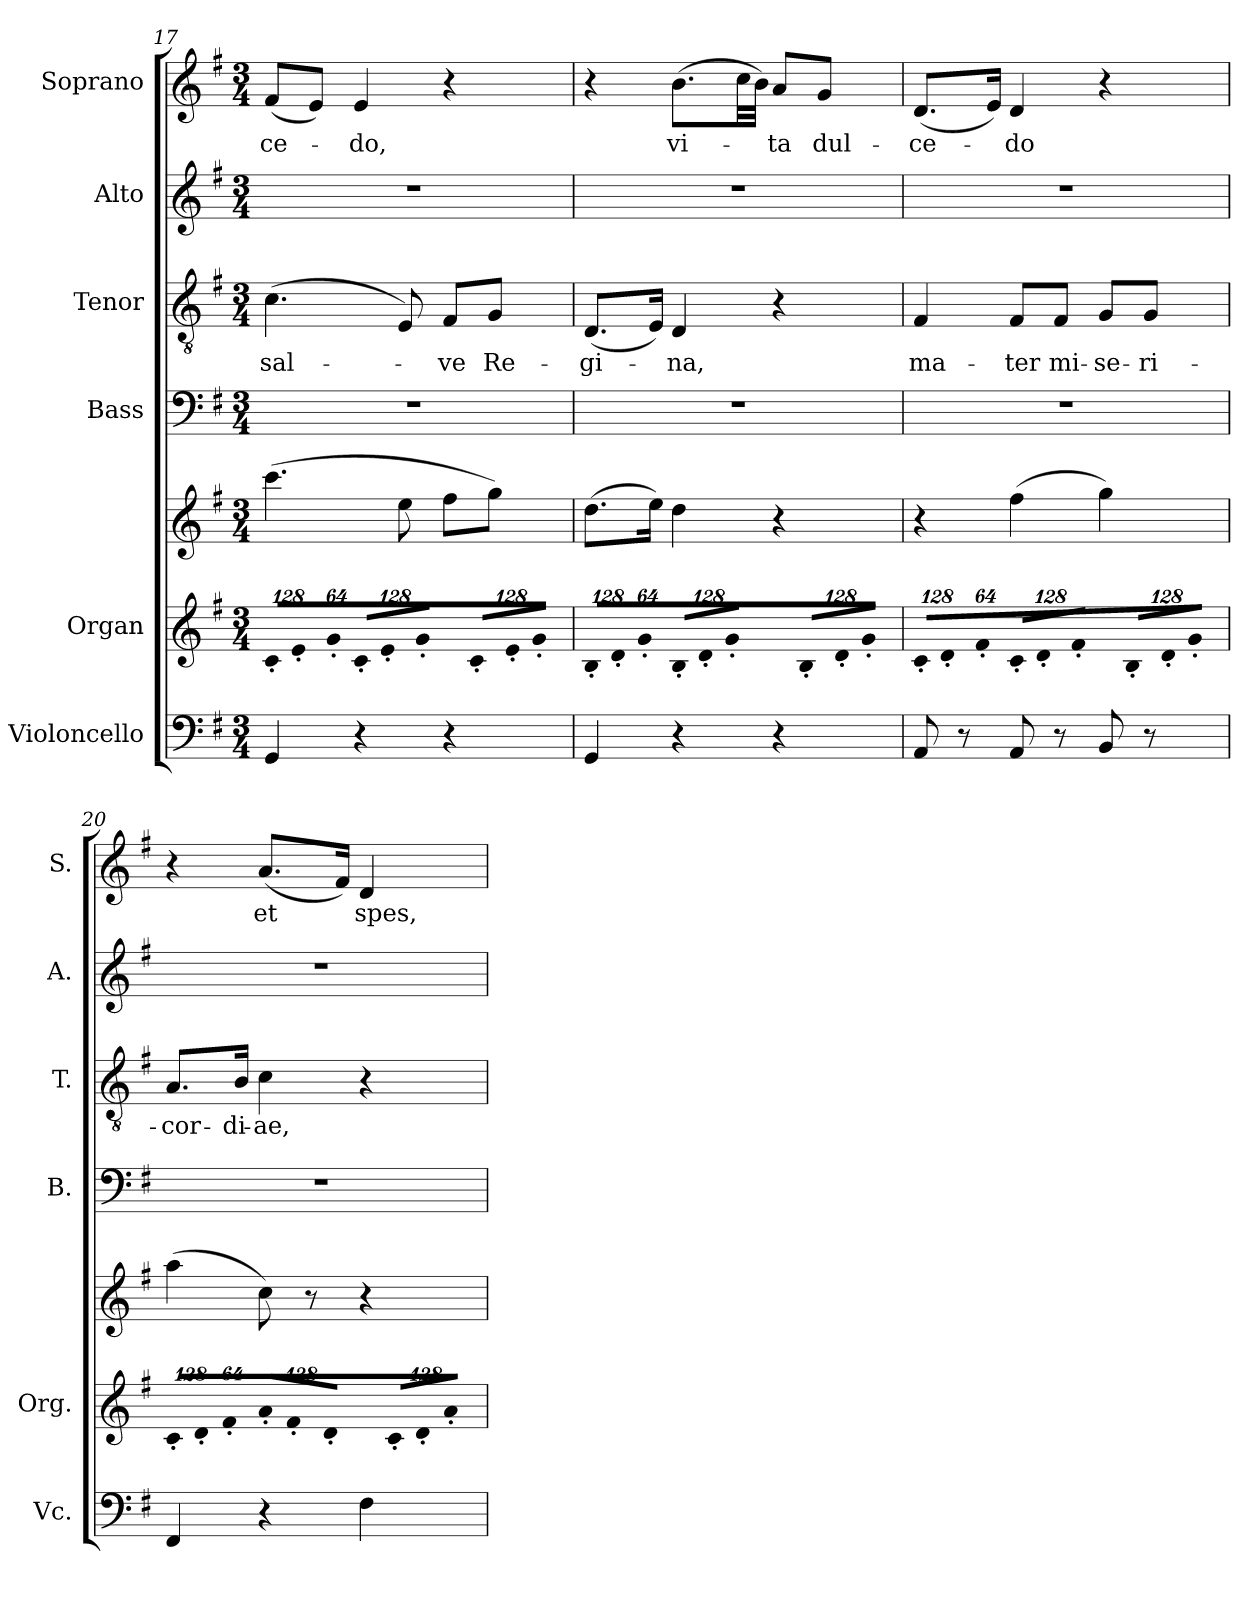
**kern	**kern	**kern	**kern	**kern	**text	**kern	**kern	**text
*part6	*part5	*part5	*part4	*part3	*part3	*part2	*part1	*part1
*staff7	*staff6	*staff5	*staff4	*staff3	*staff3	*staff2	*staff1	*staff1
*I"Violoncello	*I"Organ	*	*I"Bass	*I"Tenor	*	*I"Alto	*I"Soprano	*
*I'Vc.	*I'Org.	*	*I'B.	*I'T.	*	*I'A.	*I'S.	*
*clefF4	*clefG2	*clefG2	*clefF4	*clefGv2	*	*clefG2	*clefG2	*
*	*	*	*	*ITrd7c12	*	*	*	*
*k[f#]	*k[f#]	*k[f#]	*k[f#]	*k[f#]	*	*k[f#]	*k[f#]	*
*G:	*G:	*G:	*G:	*G:	*	*G:	*G:	*
*M3/4	*M3/4	*M3/4	*M3/4	*M3/4	*	*M3/4	*M3/4	*
*	*Xbrackettup	*	*	*	*	*	*	*
=17	=17	=17	=17	=17	=17	=17	=17	=17
!	!LO:N:vis=8	!	!LO:N:vis=1	!	!	!	!	!
!	!	!	!	!	!LO:LY:b:color=#000000	!LO:N:vis=1	!	!
!	!	!	!	!	!	!	!	!LO:LY:b:color=#000000
4GGi/	1024%85c'i/L	(4.ccci\	2.r	(4.Ci\	sal-	2.r	(8f#i/L	-ce-
!	!LO:N:vis=8	!	!	!	!	!	!	!
.	1024%85e'i/	.	.	.	.	.	.	.
.	.	.	.	.	.	.	8ei/J)	.
!	!LO:N:vis=8	!	!	!	!	!	!	!
.	512%43g'i/J	.	.	.	.	.	.	.
!	!LO:N:vis=8	!	!	!	!	!	!	!
!	!	!	!	!	!	!	!	!LO:LY:b:color=#000000
4r	1024%85c'i/L	.	.	.	.	.	4ei/	-do,
!	!LO:N:vis=8	!	!	!	!	!	!	!
.	1024%85e'i/	.	.	.	.	.	.	.
.	.	8eei\	.	8EEi/)	.	.	.	.
!	!LO:N:vis=8	!	!	!	!	!	!	!
.	512%43g'i/J	.	.	.	.	.	.	.
!	!LO:N:vis=8	!	!	!	!	!	!	!
!	!	!	!	!	!LO:LY:b:color=#000000	!	!	!
4r	1024%85c'i/L	8ff#i\L	.	8FF#i/L	-ve	.	4r	.
!	!LO:N:vis=8	!	!	!	!	!	!	!
.	1024%85e'i/	.	.	.	.	.	.	.
!	!	!	!	!	!LO:LY:b:color=#000000	!	!	!
.	.	8ggi\J)	.	8GGi/J	Re-	.	.	.
!	!LO:N:vis=8	!	!	!	!	!	!	!
.	512%43g'i/J	.	.	.	.	.	.	.
=18	=18	=18	=18	=18	=18	=18	=18	=18
!	!LO:N:vis=8	!	!LO:N:vis=1	!	!	!	!	!
!	!	!	!	!	!LO:LY:b:color=#000000	!LO:N:vis=1	!	!
4GGi/	1024%85B'i/L	(8.ddi\L	2.r	(8.DDi/L	-gi-	2.r	4r	.
!	!LO:N:vis=8	!	!	!	!	!	!	!
.	1024%85d'i/	.	.	.	.	.	.	.
!	!LO:N:vis=8	!	!	!	!	!	!	!
.	512%43g'i/J	.	.	.	.	.	.	.
.	.	16eei\Jk)	.	16EEi/Jk)	.	.	.	.
!	!LO:N:vis=8	!	!	!	!	!	!	!
!	!	!	!	!	!LO:LY:b:color=#000000	!	!	!
!	!	!	!	!	!	!	!	!LO:LY:b:color=#000000
4r	1024%85B'i/L	4ddi\	.	4DDi/	-na,	.	(8.bi\L	vi-
!	!LO:N:vis=8	!	!	!	!	!	!	!
.	1024%85d'i/	.	.	.	.	.	.	.
!	!LO:N:vis=8	!	!	!	!	!	!	!
.	512%43g'i/J	.	.	.	.	.	.	.
.	.	.	.	.	.	.	32cci\LL	.
.	.	.	.	.	.	.	32bi\JJJ)	.
!	!LO:N:vis=8	!	!	!	!	!	!	!
!	!	!	!	!	!	!	!	!LO:LY:b:color=#000000
4r	1024%85B'i/L	4r	.	4r	.	.	8ai/L	-ta
!	!LO:N:vis=8	!	!	!	!	!	!	!
.	1024%85d'i/	.	.	.	.	.	.	.
!	!	!	!	!	!	!	!	!LO:LY:b:color=#000000
.	.	.	.	.	.	.	8gi/J	dul-
!	!LO:N:vis=8	!	!	!	!	!	!	!
.	512%43g'i/J	.	.	.	.	.	.	.
!!LO:PB:g=z
=19	=19	=19	=19	=19	=19	=19	=19	=19
!	!LO:N:vis=8	!	!LO:N:vis=1	!	!	!	!	!
!	!	!	!	!	!LO:LY:b:color=#000000	!LO:N:vis=1	!	!
!	!	!	!	!	!	!	!	!LO:LY:b:color=#000000
8AAi/	1024%85c'i/L	4r	2.r	4FF#i/	ma-	2.r	(8.di/L	-ce-
!	!LO:N:vis=8	!	!	!	!	!	!	!
.	1024%85d'i/	.	.	.	.	.	.	.
8r	.	.	.	.	.	.	.	.
!	!LO:N:vis=8	!	!	!	!	!	!	!
.	512%43f#'i/J	.	.	.	.	.	.	.
.	.	.	.	.	.	.	16ei/Jk)	.
!	!LO:N:vis=8	!	!	!	!	!	!	!
!	!	!	!	!	!LO:LY:b:color=#000000	!	!	!
!	!	!	!	!	!	!	!	!LO:LY:b:color=#000000
8AAi/	1024%85c'i/L	(4ff#i\	.	8FF#i/L	-ter	.	4di/	-do
!	!LO:N:vis=8	!	!	!	!	!	!	!
.	1024%85d'i/	.	.	.	.	.	.	.
!	!	!	!	!	!LO:LY:b:color=#000000	!	!	!
8r	.	.	.	8FF#i/J	mi-	.	.	.
!	!LO:N:vis=8	!	!	!	!	!	!	!
.	512%43f#'i/J	.	.	.	.	.	.	.
!	!LO:N:vis=8	!	!	!	!	!	!	!
!	!	!	!	!	!LO:LY:b:color=#000000	!	!	!
8BBi/	1024%85B'i/L	4ggi\)	.	8GGi/L	-se-	.	4r	.
!	!LO:N:vis=8	!	!	!	!	!	!	!
.	1024%85d'i/	.	.	.	.	.	.	.
!	!	!	!	!	!LO:LY:b:color=#000000	!	!	!
8r	.	.	.	8GGi/J	-ri-	.	.	.
!	!LO:N:vis=8	!	!	!	!	!	!	!
.	512%43g'i/J	.	.	.	.	.	.	.
=20	=20	=20	=20	=20	=20	=20	=20	=20
!	!LO:N:vis=8	!	!LO:N:vis=1	!	!	!	!	!
!	!	!	!	!	!LO:LY:b:color=#000000	!LO:N:vis=1	!	!
4FF#i/	1024%85c'i/L	(4aai\	2.r	8.AAi/L	-cor-	2.r	4r	.
!	!LO:N:vis=8	!	!	!	!	!	!	!
.	1024%85d'i/	.	.	.	.	.	.	.
!	!LO:N:vis=8	!	!	!	!	!	!	!
.	512%43f#'i/J	.	.	.	.	.	.	.
!	!	!	!	!	!LO:LY:b:color=#000000	!	!	!
.	.	.	.	16BBi/Jk	-di-	.	.	.
!	!LO:N:vis=8	!	!	!	!	!	!	!
!	!	!	!	!	!LO:LY:b:color=#000000	!	!	!
!	!	!	!	!	!	!	!	!LO:LY:b:color=#000000
4r	1024%85a'i/L	8cci\)	.	4Ci\	-ae,	.	(8.ai/L	et
!	!LO:N:vis=8	!	!	!	!	!	!	!
.	1024%85f#'i/	.	.	.	.	.	.	.
.	.	8r	.	.	.	.	.	.
!	!LO:N:vis=8	!	!	!	!	!	!	!
.	512%43d'i/J	.	.	.	.	.	.	.
.	.	.	.	.	.	.	16f#i/Jk)	.
!	!LO:N:vis=8	!	!	!	!	!	!	!
!	!	!	!	!	!	!	!	!LO:LY:b:color=#000000
4F#i\	1024%85c'i/L	4r	.	4r	.	.	4di/	spes,
!	!LO:N:vis=8	!	!	!	!	!	!	!
.	1024%85d'i/	.	.	.	.	.	.	.
!	!LO:N:vis=8	!	!	!	!	!	!	!
.	512%43a'i/J	.	.	.	.	.	.	.
=	=	=	=	=	=	=	=	=
*-	*-	*-	*-	*-	*-	*-	*-	*-
